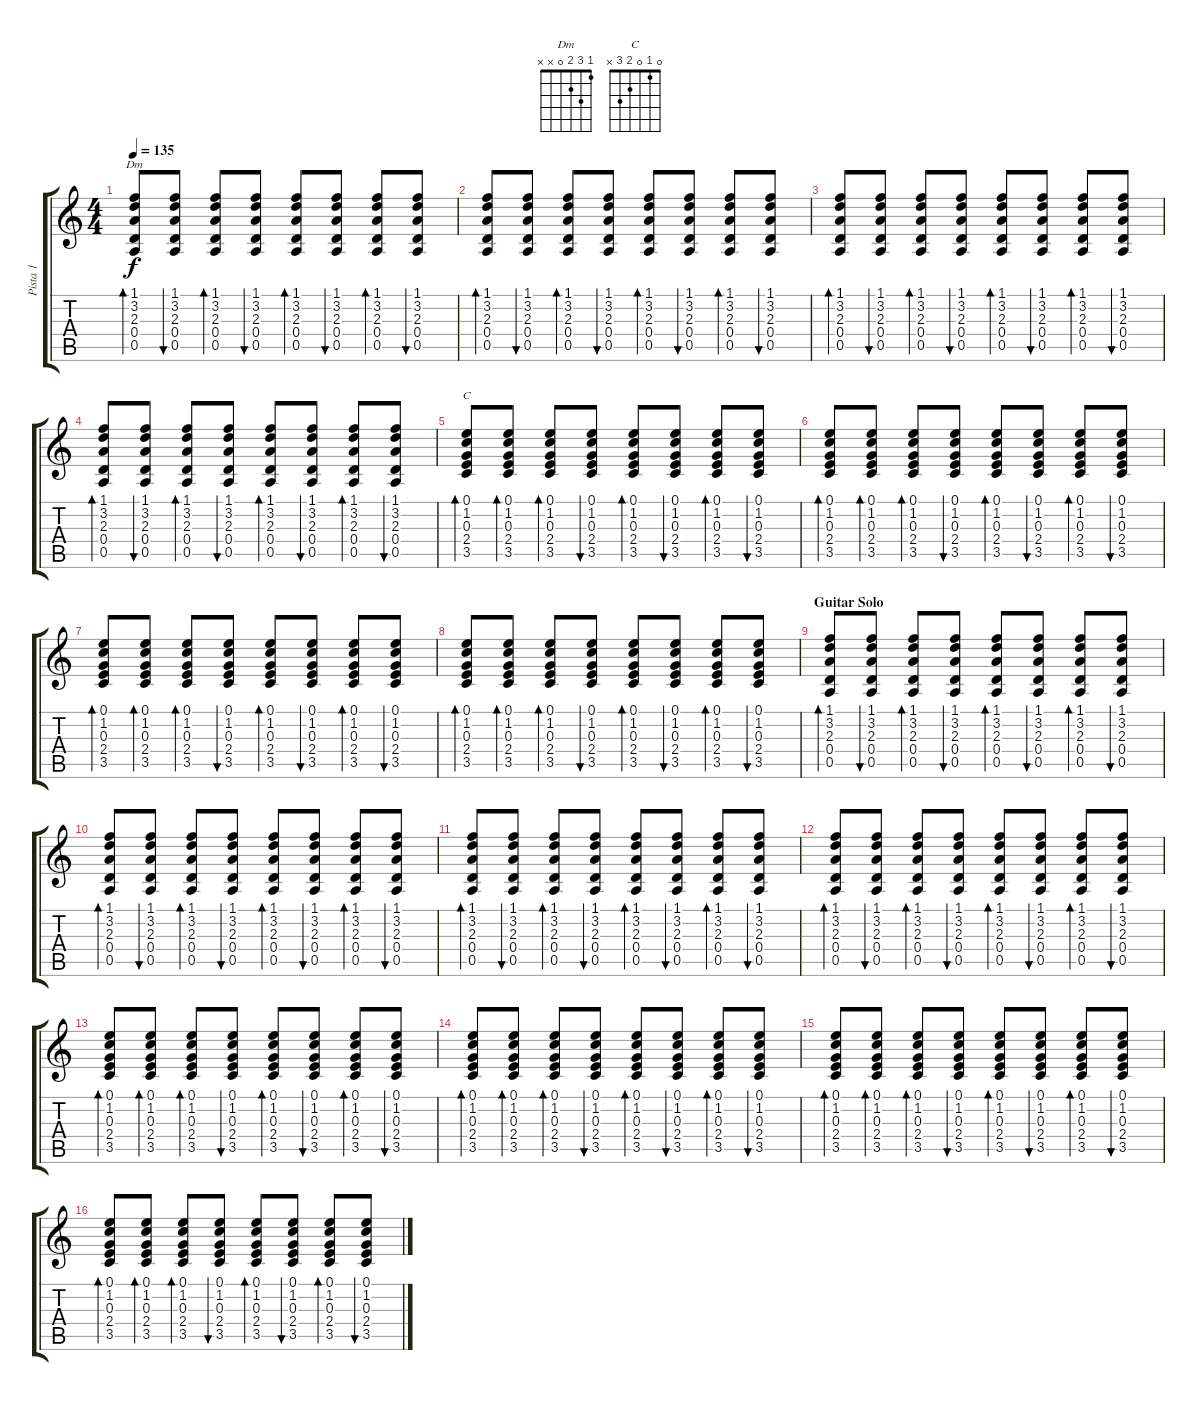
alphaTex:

\track ("Pista 1" "Pista 1") {instrument acousticguitarsteel}
\staff {score tabs}
\tuning (E4 B3 G3 D3 A2 E2) {hide}
\chord ("Dm" 1 3 2 0 x x)
\chord ("C" 0 1 0 2 3 x)
\ts (4 4)
\tempo 135
\clef g2
\ks c
(1.1 3.2 2.3 0.4 0.5).8{bd 240 ch "Dm" dy f volume 8} (1.1 3.2 2.3 0.4 0.5).8{bu 120} (1.1 3.2 2.3 0.4 0.5).8{bd 120} (1.1 3.2 2.3 0.4 0.5).8{bu 120} (1.1 3.2 2.3 0.4 0.5).8{bd 120} (1.1 3.2 2.3 0.4 0.5).8{bu 120} (1.1 3.2 2.3 0.4 0.5).8{bd 120} (1.1 3.2 2.3 0.4 0.5).8{bu 120} |
(1.1 3.2 2.3 0.4 0.5).8{bd 240} (1.1 3.2 2.3 0.4 0.5).8{bu 120} (1.1 3.2 2.3 0.4 0.5).8{bd 120} (1.1 3.2 2.3 0.4 0.5).8{bu 120} (1.1 3.2 2.3 0.4 0.5).8{bd 120} (1.1 3.2 2.3 0.4 0.5).8{bu 120} (1.1 3.2 2.3 0.4 0.5).8{bd 120} (1.1 3.2 2.3 0.4 0.5).8{bu 120} |
(1.1 3.2 2.3 0.4 0.5).8{bd 240} (1.1 3.2 2.3 0.4 0.5).8{bu 120} (1.1 3.2 2.3 0.4 0.5).8{bd 120} (1.1 3.2 2.3 0.4 0.5).8{bu 120} (1.1 3.2 2.3 0.4 0.5).8{bd 120} (1.1 3.2 2.3 0.4 0.5).8{bu 120} (1.1 3.2 2.3 0.4 0.5).8{bd 120} (1.1 3.2 2.3 0.4 0.5).8{bu 120} |
(1.1 3.2 2.3 0.4 0.5).8{bd 240} (1.1 3.2 2.3 0.4 0.5).8{bu 120} (1.1 3.2 2.3 0.4 0.5).8{bd 120} (1.1 3.2 2.3 0.4 0.5).8{bu 120} (1.1 3.2 2.3 0.4 0.5).8{bd 120} (1.1 3.2 2.3 0.4 0.5).8{bu 120} (1.1 3.2 2.3 0.4 0.5).8{bd 120} (1.1 3.2 2.3 0.4 0.5).8{bu 120} |
(0.1 1.2 0.3 2.4 3.5).8{bd 240 ch "C"} (0.1 1.2 0.3 2.4 3.5).8{bd 120} (0.1 1.2 0.3 2.4 3.5).8{bd 120} (0.1 1.2 0.3 2.4 3.5).8{bu 120} (0.1 1.2 0.3 2.4 3.5).8{bd 120} (0.1 1.2 0.3 2.4 3.5).8{bu 120} (0.1 1.2 0.3 2.4 3.5).8{bd 120} (0.1 1.2 0.3 2.4 3.5).8{bu 120} |
(0.1 1.2 0.3 2.4 3.5).8{bd 240} (0.1 1.2 0.3 2.4 3.5).8{bd 120} (0.1 1.2 0.3 2.4 3.5).8{bd 120} (0.1 1.2 0.3 2.4 3.5).8{bu 120} (0.1 1.2 0.3 2.4 3.5).8{bd 120} (0.1 1.2 0.3 2.4 3.5).8{bu 120} (0.1 1.2 0.3 2.4 3.5).8{bd 120} (0.1 1.2 0.3 2.4 3.5).8{bu 120} |
(0.1 1.2 0.3 2.4 3.5).8{bd 240} (0.1 1.2 0.3 2.4 3.5).8{bd 120} (0.1 1.2 0.3 2.4 3.5).8{bd 120} (0.1 1.2 0.3 2.4 3.5).8{bu 120} (0.1 1.2 0.3 2.4 3.5).8{bd 120} (0.1 1.2 0.3 2.4 3.5).8{bu 120} (0.1 1.2 0.3 2.4 3.5).8{bd 120} (0.1 1.2 0.3 2.4 3.5).8{bu 120} |
(0.1 1.2 0.3 2.4 3.5).8{bd 240} (0.1 1.2 0.3 2.4 3.5).8{bd 120} (0.1 1.2 0.3 2.4 3.5).8{bd 120} (0.1 1.2 0.3 2.4 3.5).8{bu 120} (0.1 1.2 0.3 2.4 3.5).8{bd 120} (0.1 1.2 0.3 2.4 3.5).8{bu 120} (0.1 1.2 0.3 2.4 3.5).8{bd 120} (0.1 1.2 0.3 2.4 3.5).8{bu 120} |
\section ("" "Guitar Solo")
(1.1 3.2 2.3 0.4 0.5).8{bd 240 volume 8} (1.1 3.2 2.3 0.4 0.5).8{bu 120} (1.1 3.2 2.3 0.4 0.5).8{bd 120} (1.1 3.2 2.3 0.4 0.5).8{bu 120} (1.1 3.2 2.3 0.4 0.5).8{bd 120} (1.1 3.2 2.3 0.4 0.5).8{bu 120} (1.1 3.2 2.3 0.4 0.5).8{bd 120} (1.1 3.2 2.3 0.4 0.5).8{bu 120} |
(1.1 3.2 2.3 0.4 0.5).8{bd 240} (1.1 3.2 2.3 0.4 0.5).8{bu 120} (1.1 3.2 2.3 0.4 0.5).8{bd 120} (1.1 3.2 2.3 0.4 0.5).8{bu 120} (1.1 3.2 2.3 0.4 0.5).8{bd 120} (1.1 3.2 2.3 0.4 0.5).8{bu 120} (1.1 3.2 2.3 0.4 0.5).8{bd 120} (1.1 3.2 2.3 0.4 0.5).8{bu 120} |
(1.1 3.2 2.3 0.4 0.5).8{bd 240} (1.1 3.2 2.3 0.4 0.5).8{bu 120} (1.1 3.2 2.3 0.4 0.5).8{bd 120} (1.1 3.2 2.3 0.4 0.5).8{bu 120} (1.1 3.2 2.3 0.4 0.5).8{bd 120} (1.1 3.2 2.3 0.4 0.5).8{bu 120} (1.1 3.2 2.3 0.4 0.5).8{bd 120} (1.1 3.2 2.3 0.4 0.5).8{bu 120} |
(1.1 3.2 2.3 0.4 0.5).8{bd 240} (1.1 3.2 2.3 0.4 0.5).8{bu 120} (1.1 3.2 2.3 0.4 0.5).8{bd 120} (1.1 3.2 2.3 0.4 0.5).8{bu 120} (1.1 3.2 2.3 0.4 0.5).8{bd 120} (1.1 3.2 2.3 0.4 0.5).8{bu 120} (1.1 3.2 2.3 0.4 0.5).8{bd 120} (1.1 3.2 2.3 0.4 0.5).8{bu 120} |
(0.1 1.2 0.3 2.4 3.5).8{bd 240} (0.1 1.2 0.3 2.4 3.5).8{bd 120} (0.1 1.2 0.3 2.4 3.5).8{bd 120} (0.1 1.2 0.3 2.4 3.5).8{bu 120} (0.1 1.2 0.3 2.4 3.5).8{bd 120} (0.1 1.2 0.3 2.4 3.5).8{bu 120} (0.1 1.2 0.3 2.4 3.5).8{bd 120} (0.1 1.2 0.3 2.4 3.5).8{bu 120} |
(0.1 1.2 0.3 2.4 3.5).8{bd 240} (0.1 1.2 0.3 2.4 3.5).8{bd 120} (0.1 1.2 0.3 2.4 3.5).8{bd 120} (0.1 1.2 0.3 2.4 3.5).8{bu 120} (0.1 1.2 0.3 2.4 3.5).8{bd 120} (0.1 1.2 0.3 2.4 3.5).8{bu 120} (0.1 1.2 0.3 2.4 3.5).8{bd 120} (0.1 1.2 0.3 2.4 3.5).8{bu 120} |
(0.1 1.2 0.3 2.4 3.5).8{bd 240} (0.1 1.2 0.3 2.4 3.5).8{bd 120} (0.1 1.2 0.3 2.4 3.5).8{bd 120} (0.1 1.2 0.3 2.4 3.5).8{bu 120} (0.1 1.2 0.3 2.4 3.5).8{bd 120} (0.1 1.2 0.3 2.4 3.5).8{bu 120} (0.1 1.2 0.3 2.4 3.5).8{bd 120} (0.1 1.2 0.3 2.4 3.5).8{bu 120} |
(0.1 1.2 0.3 2.4 3.5).8{bd 240} (0.1 1.2 0.3 2.4 3.5).8{bd 120} (0.1 1.2 0.3 2.4 3.5).8{bd 120} (0.1 1.2 0.3 2.4 3.5).8{bu 120} (0.1 1.2 0.3 2.4 3.5).8{bd 120} (0.1 1.2 0.3 2.4 3.5).8{bu 120} (0.1 1.2 0.3 2.4 3.5).8{bd 120} (0.1 1.2 0.3 2.4 3.5).8{bu 120}
